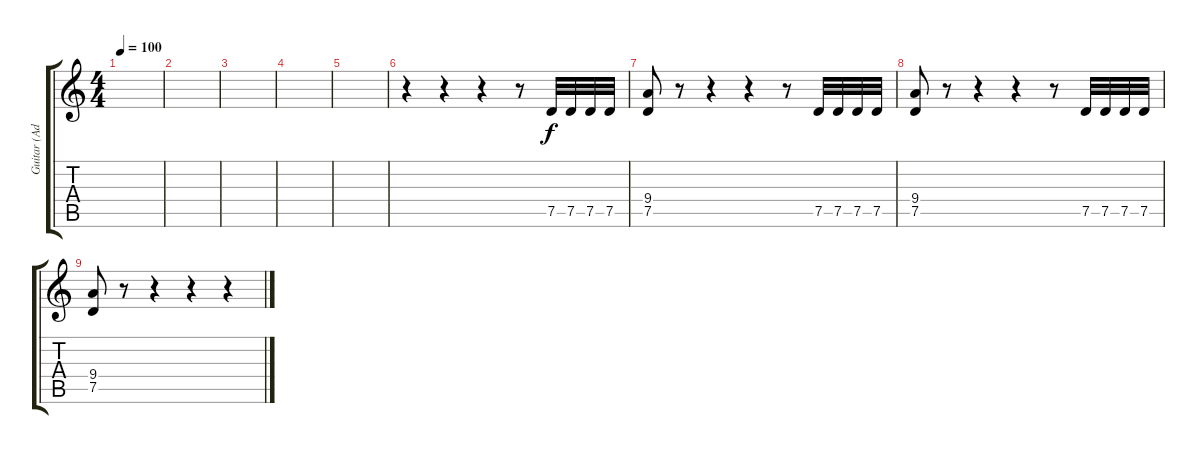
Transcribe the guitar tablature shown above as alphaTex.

\track ("Guitar (Additional)" "Guitar (Ad") {instrument distortionguitar}
\staff {score tabs}
\tuning (D4 A3 F3 C3 G2 D2) {hide}
\ts (4 4)
\tempo 100
\clef g2
\ks c
|
|
|
|
|
r.4{balance 8} r.4 r.4 r.8 7.5.32 7.5.32 7.5.32 7.5.32 |
(9.4 7.5).8 r.8 r.4 r.4 r.8 7.5.32 7.5.32 7.5.32 7.5.32 |
(9.4 7.5).8 r.8 r.4 r.4 r.8 7.5.32 7.5.32 7.5.32 7.5.32 |
(9.4 7.5).8 r.8 r.4 r.4 r.4
